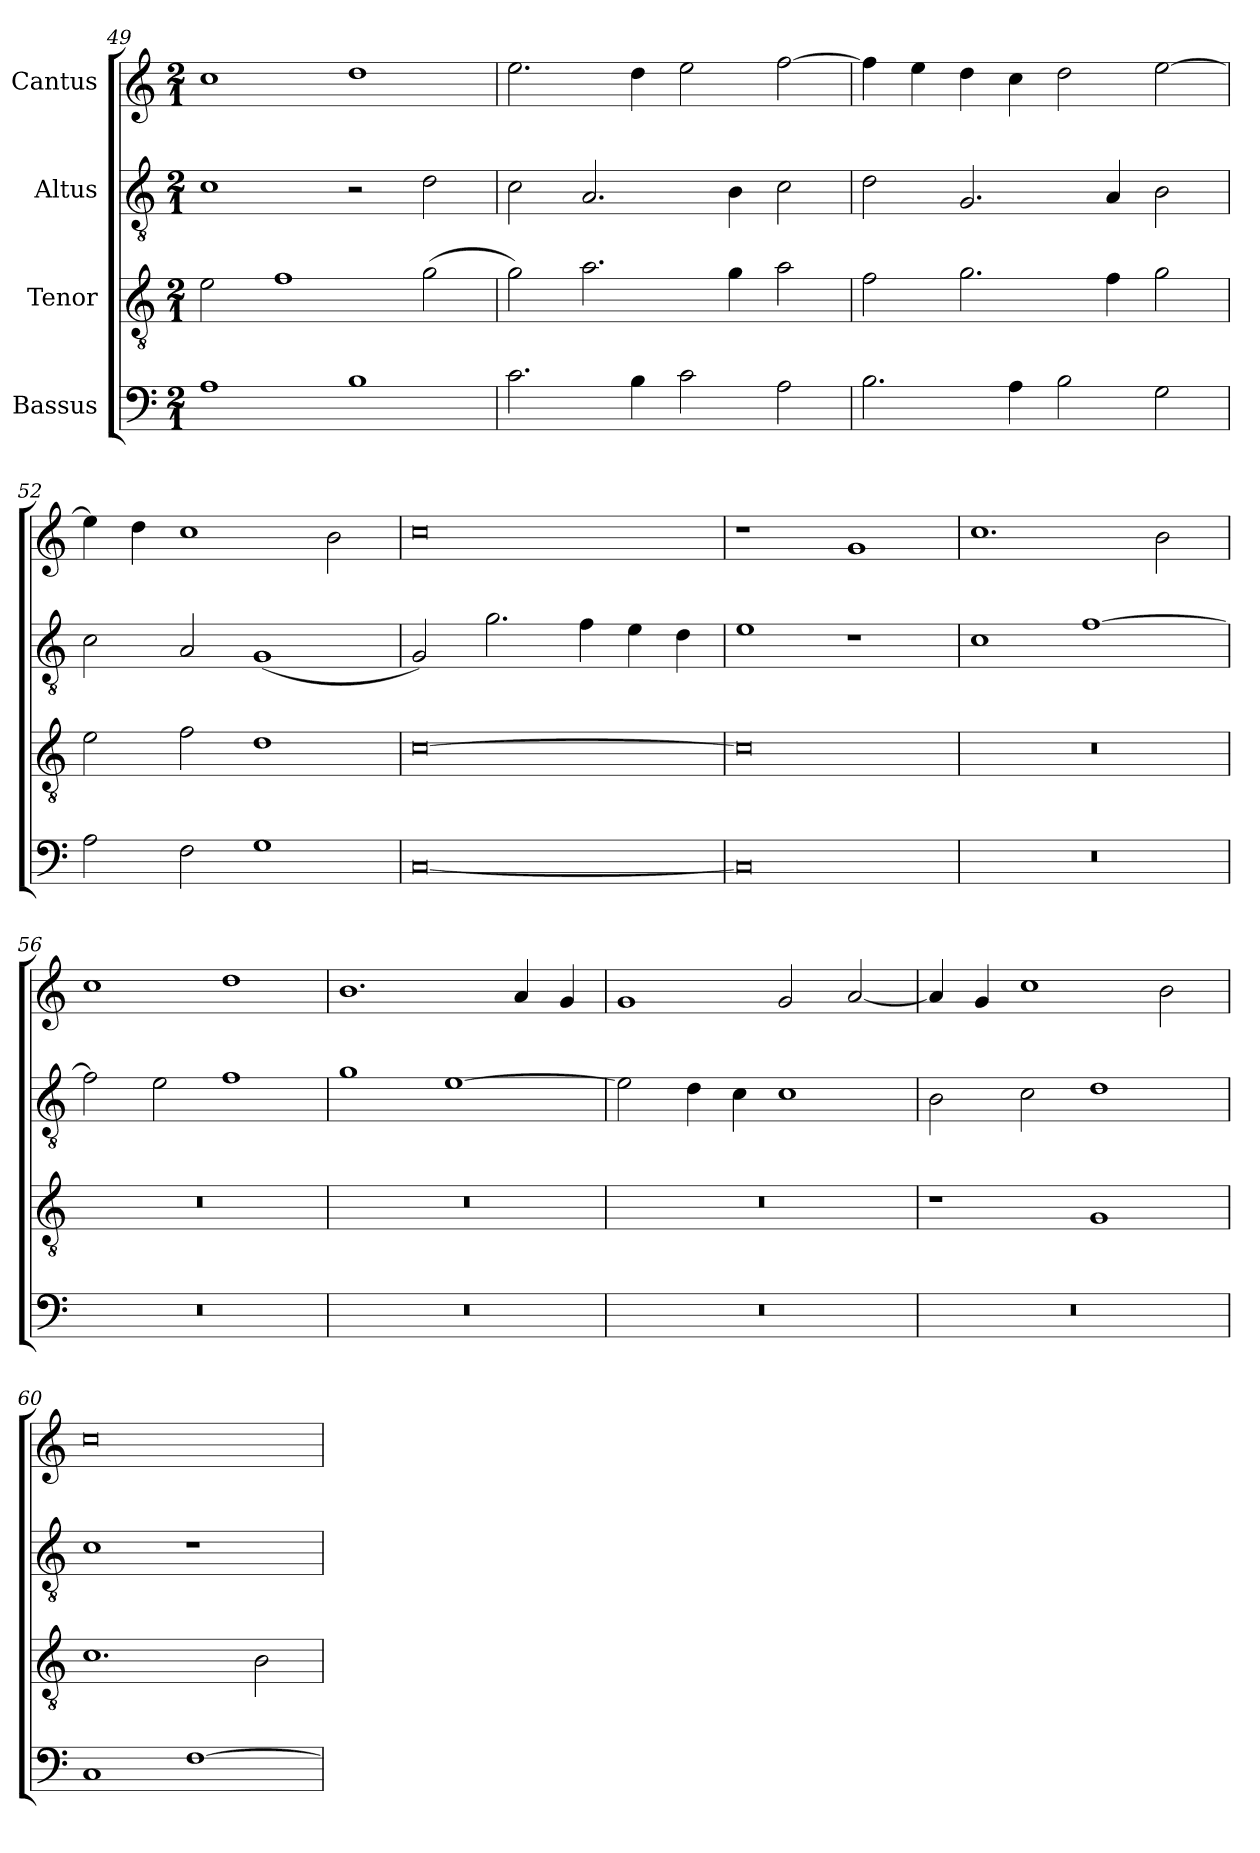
**kern	**kern	**kern	**kern
*part4	*part3	*part2	*part1
*staff4	*staff3	*staff2	*staff1
*I"Bassus	*I"Tenor	*I"Altus	*I"Cantus
*clefF4	*clefGv2	*clefGv2	*clefG2
*	*ITrd7c12	*ITrd7c12	*
*k[]	*k[]	*k[]	*k[]
*C:	*C:	*C:	*C:
*M2/1	*M2/1	*M2/1	*M2/1
=49	=49	=49	=49
1Ai	2Ei\	1Ci	1cci
.	1Fi	.	.
1Bi	.	2r	1ddi
.	(2Gi\	2Di\	.
=50	=50	=50	=50
2.ci\	2Gi\)	2Ci\	2.eei\
.	2.Ai\	2.AAi/	.
4Bi\	.	.	4ddi\
2ci\	.	.	2eei\
.	4Gi\	4BBi\	.
2Ai\	2Ai\	2Ci\	[>2ffi\
!!LO:LB:g=z
=51	=51	=51	=51
2.Bi\	2Fi\	2Di\	4ffi\]
.	.	.	4eei\
.	2.Gi\	2.GGi/	4ddi\
4Ai\	.	.	4cci\
2Bi\	.	.	2ddi\
.	4Fi\	4AAi/	.
2Gi\	2Gi\	2BBi\	[>2eei\
=52	=52	=52	=52
2Ai\	2Ei\	2Ci\	4eei\]
.	.	.	4ddi\
2Fi\	2Fi\	2AAi/	1cci
1Gi	1Di	(1GGi	.
.	.	.	2bi\
=53	=53	=53	=53
[<0Ci	[>0Ci	2GGi/)	0cci
.	.	2.Gi\	.
.	.	4Fi\	.
.	.	4Ei\	.
.	.	4Di\	.
=54	=54	=54	=54
0Ci]	0Ci]	1Ei	1r
.	.	1r	1gi
=55	=55	=55	=55
!LO:N:vis=1	!LO:N:vis=1	!	!
0r	0r	1Ci	1.cci
.	.	[>1Fi	.
.	.	.	2bi\
=56	=56	=56	=56
!LO:N:vis=1	!LO:N:vis=1	!	!
0r	0r	2Fi\]	1cci
.	.	2Ei\	.
.	.	1Fi	1ddi
!!LO:LB:g=z
=57	=57	=57	=57
!LO:N:vis=1	!LO:N:vis=1	!	!
0r	0r	1Gi	1.bi
.	.	[>1Ei	.
.	.	.	4ai/
.	.	.	4gi/
=58	=58	=58	=58
!LO:N:vis=1	!LO:N:vis=1	!	!
0r	0r	2Ei\]	1gi
.	.	4Di\	.
.	.	4Ci\	.
.	.	1Ci	2gi/
.	.	.	[<2ai/
=59	=59	=59	=59
!LO:N:vis=1	!	!	!
0r	1r	2BBi\	4ai/]
.	.	.	4gi/
.	.	2Ci\	1cci
.	1GGi	1Di	.
.	.	.	2bi\
=60	=60	=60	=60
1Ci	1.Ci	1Ci	0cci
[>1Fi	.	1r	.
.	2BBi\	.	.
=	=	=	=
*-	*-	*-	*-
